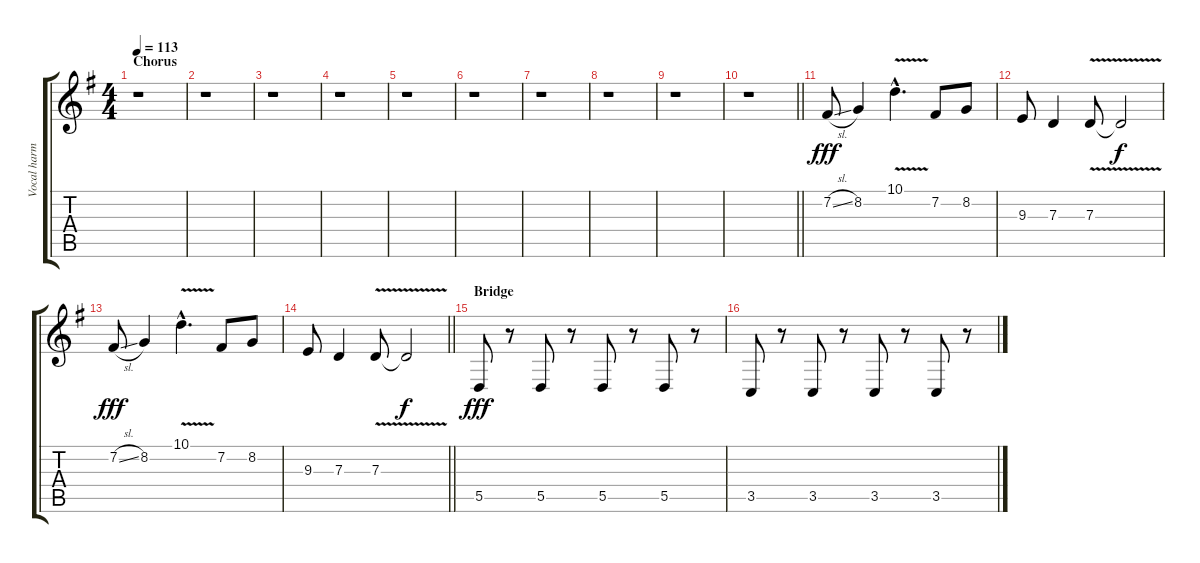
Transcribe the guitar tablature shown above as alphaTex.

\track ("Vocal harmonies" "Vocal harm") {instrument shakuhachi}
\staff {score tabs}
\tuning (E4 B3 G3 D3 A2 E2) {hide}
\ts (4 4)
\section ("" "Chorus")
\tempo 113
\clef g2
\ks g
r.1{dy f} |
r.1 |
r.1 |
r.1 |
r.1 |
r.1 |
r.1 |
r.1 |
r.1 |
\barLineRight lightlight
r.1 |
7.2{sl}.8{dy fff instrument pad3polysynth} 8.2.4 10.1{v hac}.4{d} 7.2.8 8.2.8 |
9.3.8 7.3.4 7.3{v}.8 7.3{t}.2{dy f} |
7.2{sl}.8{dy fff} 8.2.4 10.1{v hac}.4{d} 7.2.8 8.2.8 |
\barLineRight lightlight
9.3.8 7.3.4 7.3{v}.8 7.3{t}.2{dy f} |
\section ("" "Bridge")
5.5.8{dy fff volume 10} r.8 5.5.8 r.8 5.5.8 r.8 5.5.8 r.8 |
3.5.8 r.8 3.5.8 r.8 3.5.8 r.8 3.5.8 r.8
